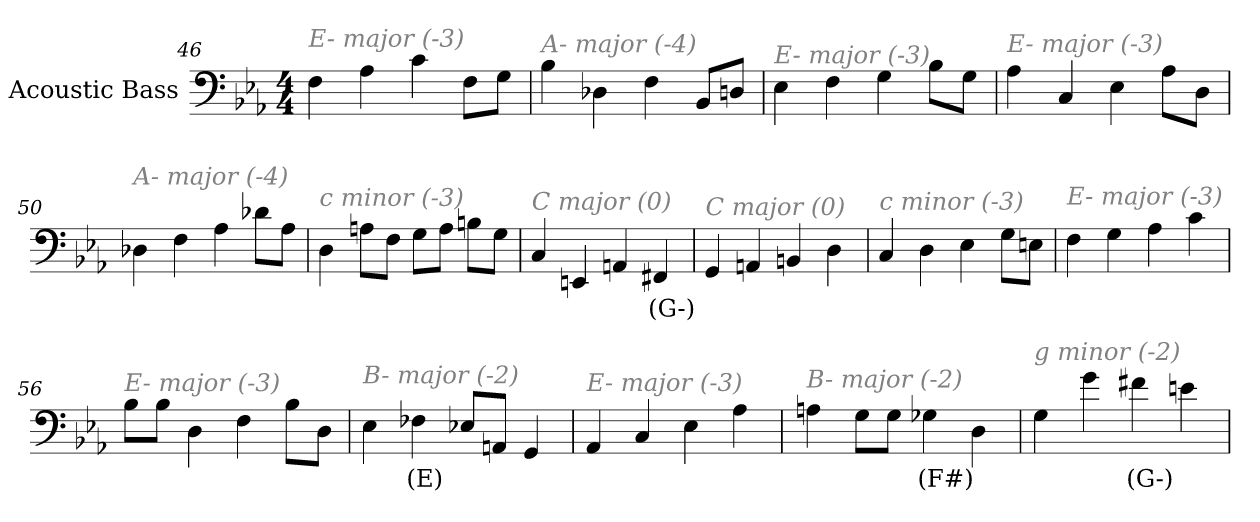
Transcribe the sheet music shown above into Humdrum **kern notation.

**kern	**text
*part1	*part1
*staff1	*staff1
*I"Acoustic Bass	*
*clefF4	*
*ITrd7c12	*
*k[b-e-a-]	*
*E-:	*
*M4/4	*
=46	=46
!LO:TX:i:color=#808080:t=E- major (-3)	!
4FF	.
4AA-	.
4C	.
8FFL	.
8GGJ	.
=47	=47
!LO:TX:i:color=#808080:t=A- major (-4)	!
4BB-	.
4DD-X	.
4FF	.
8BBB-L	.
8DDnJ	.
=48	=48
!LO:TX:i:color=#808080:t=E- major (-3)	!
4EE-	.
4FF	.
4GG	.
8BB-L	.
8GGJ	.
=49	=49
!LO:TX:i:color=#808080:t=E- major (-3)	!
4AA-	.
4CC	.
4EE-	.
8AA-L	.
8DDJ	.
=50	=50
!LO:TX:i:color=#808080:t=A- major (-4)	!
4DD-X	.
4FF	.
4AA-	.
8D-XL	.
8AA-J	.
=51	=51
!LO:TX:i:color=#808080:t=c minor (-3)	!
4DD	.
8AAnL	.
8FFJ	.
8GGL	.
8AAJ	.
8BBnL	.
8GGJ	.
=52	=52
!LO:TX:i:color=#808080:t=C major (0)	!
4CC	.
4EEEn	.
4AAAn	.
4FFF#Xi	(G-)
=53	=53
!LO:TX:i:color=#808080:t=C major (0)	!
4GGG	.
4AAAn	.
4BBBn	.
4DD	.
=54	=54
!LO:TX:i:color=#808080:t=c minor (-3)	!
4CC	.
4DD	.
4EE-	.
8GGL	.
8EEnJ	.
=55	=55
!LO:TX:i:color=#808080:t=E- major (-3)	!
4FF	.
4GG	.
4AA-	.
4C	.
=56	=56
!LO:TX:i:color=#808080:t=E- major (-3)	!
8BB-L	.
8BB-J	.
4DD	.
4FF	.
8BB-L	.
8DDJ	.
=57	=57
!LO:TX:i:color=#808080:t=B- major (-2)	!
4EE-	.
4FF-Xi	(E)
8EE-XL	.
8AAAnJ	.
4GGG	.
=58	=58
!LO:TX:i:color=#808080:t=E- major (-3)	!
4AAA-	.
4CC	.
4EE-	.
4AA-	.
=59	=59
!LO:TX:i:color=#808080:t=B- major (-2)	!
4AAn	.
8GGL	.
8GGJ	.
4GG-Xi	(F#)
4DD	.
=60	=60
!LO:TX:i:color=#808080:t=g minor (-2)	!
4GG	.
4G	.
4F#Xi	(G-)
4En	.
=	=
*-	*-
